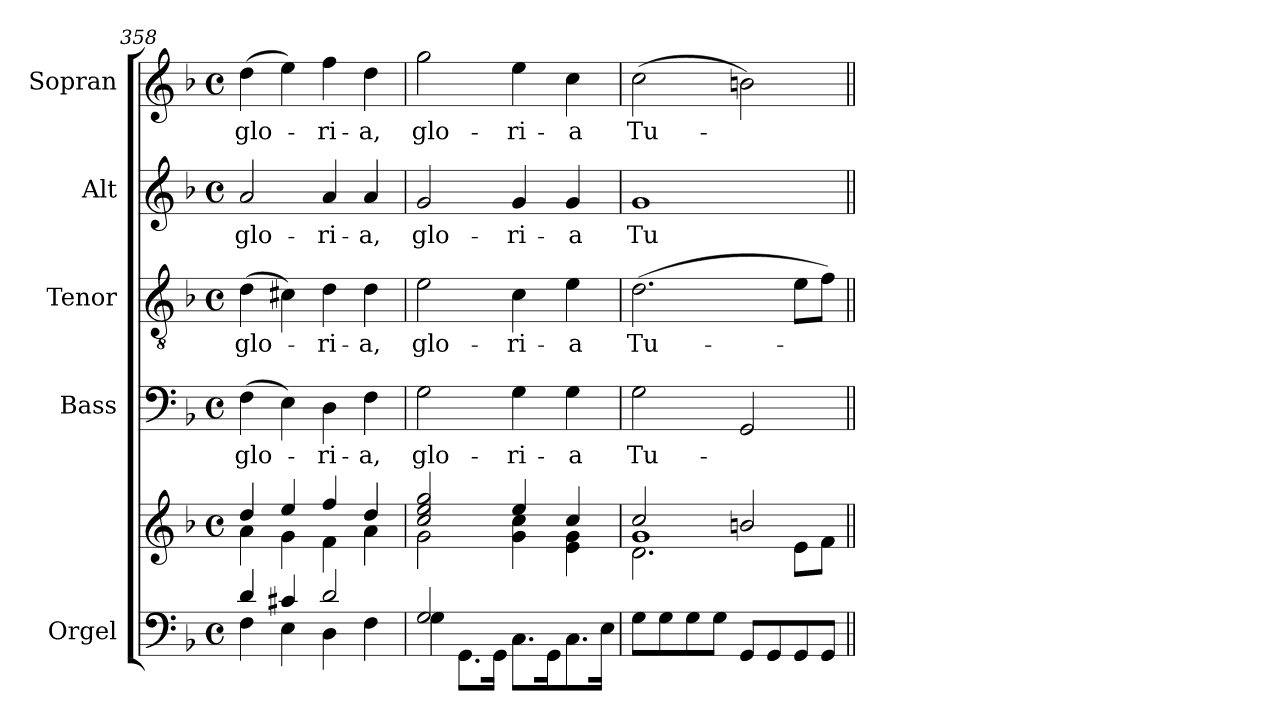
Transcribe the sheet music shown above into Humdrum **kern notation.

**kern	**kern	**kern	**text	**kern	**text	**kern	**text	**kern	**text
*part5	*part5	*part4	*part4	*part3	*part3	*part2	*part2	*part1	*part1
*staff6	*staff5	*staff4	*staff4	*staff3	*staff3	*staff2	*staff2	*staff1	*staff1
*I"Orgel	*	*I"Bass	*	*I"Tenor	*	*I"Alt	*	*I"Sopran	*
*I'Org.	*	*I'B.	*	*I'T.	*	*I'A.	*	*I'S.	*
!!LO:LB:g=z
*clefF4	*clefG2	*clefF4	*	*clefGv2	*	*clefG2	*	*clefG2	*
*k[b-]	*k[b-]	*k[b-]	*	*k[b-]	*	*k[b-]	*	*k[b-]	*
*F:	*F:	*F:	*	*F:	*	*F:	*	*F:	*
*M4/4	*M4/4	*M4/4	*	*M4/4	*	*M4/4	*	*M4/4	*
*met(c)	*met(c)	*met(c)	*	*met(c)	*	*met(c)	*	*met(c)	*
=358	=358	=358	=358	=358	=358	=358	=358	=358	=358
*^	*^	*	*	*	*	*	*	*	*
!	!	!	!	!	!LO:LY:b	!	!LO:LY:b	!	!LO:LY:b	!	!LO:LY:b
4d/	4F\	4dd/	4a\	(>4F\	glo-	(>4d\	glo-	2a/	glo-	(>4dd\	glo-
4c#X/	4E\	4ee/	4g\	4E\)	.	4c#X\)	.	.	.	4ee\)	.
!	!	!	!	!	!LO:LY:b	!	!LO:LY:b	!	!LO:LY:b	!	!LO:LY:b
2d/	4D\	4ff/	4f\	4D\	-ri-	4d\	-ri-	4a/	-ri-	4ff\	-ri-
!	!	!	!	!	!LO:LY:b	!	!LO:LY:b	!	!LO:LY:b	!	!LO:LY:b
.	4F\	4dd/	4a\	4F\	-a,	4d\	-a,	4a/	-a,	4dd\	-a,
=359	=359	=359	=359	=359	=359	=359	=359	=359	=359	=359	=359
!	!	!	!	!	!LO:LY:b	!	!LO:LY:b	!	!LO:LY:b	!	!LO:LY:b
2G/	4G\	2cc/ 2ee/ 2gg/	2g\	2G\	glo-	2e\	glo-	2g/	glo-	2gg\	glo-
.	8.GG\L	.	.	.	.	.	.	.	.	.	.
.	16GG\Jk	.	.	.	.	.	.	.	.	.	.
!	!	!	!	!	!LO:LY:b	!	!LO:LY:b	!	!LO:LY:b	!	!LO:LY:b
4ryy	8.C\L	4ee/	4g\ 4cc\	4G\	-ri-	4c\	-ri-	4g/	-ri-	4ee\	-ri-
.	16GG\k	.	.	.	.	.	.	.	.	.	.
!	!	!	!	!	!LO:LY:b	!	!LO:LY:b	!	!LO:LY:b	!	!LO:LY:b
4ryy	8.C\	4cc/	4e\ 4g\	4G\	-a	4e\	-a	4g/	-a	4cc\	-a
.	16E\Jk	.	.	.	.	.	.	.	.	.	.
=360	=360	=360	=360	=360	=360	=360	=360	=360	=360	=360	=360
*	*	*	*^	*	*	*	*	*	*	*	*
!	!	!	!	!	!	!LO:LY:b	!	!LO:LY:b	!	!LO:LY:b	!	!LO:LY:b
*v	*v	*	*	*	*	*	*	*	*	*	*	*
8G\L	2cc/	2.d\	1g	2G\	Tu-	(>2.d\	Tu-	1g	Tu-	(>2cc\	Tu-
8G\	.	.	.	.	.	.	.	.	.	.	.
8G\	.	.	.	.	.	.	.	.	.	.	.
8G\J	.	.	.	.	.	.	.	.	.	.	.
8GG/L	2bn/	.	.	2GG/	.	.	.	.	.	2bn\)	.
8GG/	.	.	.	.	.	.	.	.	.	.	.
8GG/	.	8e\L	.	.	.	8e\L	.	.	.	.	.
8GG/J	.	8f\J	.	.	.	8f\J)	.	.	.	.	.
*	*v	*v	*v	*	*	*	*	*	*	*	*
=||	=||	=||	=||	=||	=||	=||	=||	=||	=||
*-	*-	*-	*-	*-	*-	*-	*-	*-	*-
